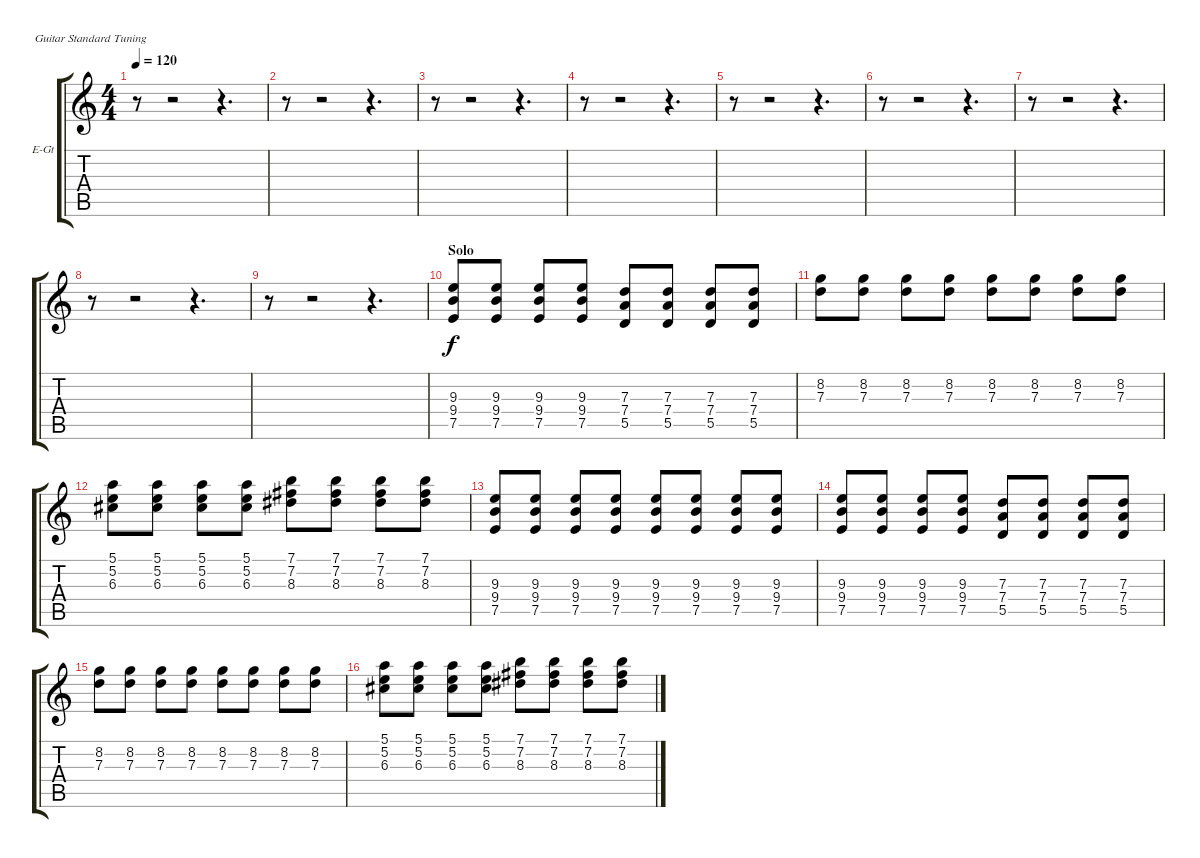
\bracketExtendMode groupsimilarinstruments
\firstSystemTrackNameOrientation horizontal
\otherSystemsTrackNameOrientation horizontal
\track ("Rhytm-guitar" "E-Gt") {instrument overdrivenguitar}
\staff {score tabs}
\tuning (E4 B3 G3 D3 A2 E2)
\ts (4 4)
\tempo 120
\clef g2
\ks c
r.8{dy mf} r.2 r.4{d} |
r.8 r.2 r.4{d} |
r.8 r.2 r.4{d} |
r.8 r.2 r.4{d} |
r.8 r.2 r.4{d} |
r.8 r.2 r.4{d} |
r.8 r.2 r.4{d} |
r.8 r.2 r.4{d} |
r.8 r.2 r.4{d} |
\section ("" "Solo")
(9.3 9.4 7.5).8{dy f} (9.3 9.4 7.5).8 (9.3 9.4 7.5).8 (9.3 9.4 7.5).8 (7.3 7.4 5.5).8 (7.3 7.4 5.5).8 (7.3 7.4 5.5).8 (7.3 7.4 5.5).8 |
(8.2 7.3).8 (8.2 7.3).8 (8.2 7.3).8 (8.2 7.3).8 (8.2 7.3).8 (8.2 7.3).8 (8.2 7.3).8 (8.2 7.3).8 |
(5.1 5.2 6.3).8 (5.1 5.2 6.3).8 (5.1 5.2 6.3).8 (5.1 5.2 6.3).8 (7.1 7.2 8.3).8 (7.1 7.2 8.3).8 (7.1 7.2 8.3).8 (7.1 7.2 8.3).8 |
(9.3 9.4 7.5).8 (9.3 9.4 7.5).8 (9.3 9.4 7.5).8 (9.3 9.4 7.5).8 (9.3 9.4 7.5).8 (9.3 9.4 7.5).8 (9.3 9.4 7.5).8 (9.3 9.4 7.5).8 |
(9.3 9.4 7.5).8 (9.3 9.4 7.5).8 (9.3 9.4 7.5).8 (9.3 9.4 7.5).8 (7.3 7.4 5.5).8 (7.3 7.4 5.5).8 (7.3 7.4 5.5).8 (7.3 7.4 5.5).8 |
(8.2 7.3).8 (8.2 7.3).8 (8.2 7.3).8 (8.2 7.3).8 (8.2 7.3).8 (8.2 7.3).8 (8.2 7.3).8 (8.2 7.3).8 |
(5.1 5.2 6.3).8 (5.1 5.2 6.3).8 (5.1 5.2 6.3).8 (5.1 5.2 6.3).8 (7.1 7.2 8.3).8 (7.1 7.2 8.3).8 (7.1 7.2 8.3).8 (7.1 7.2 8.3).8
